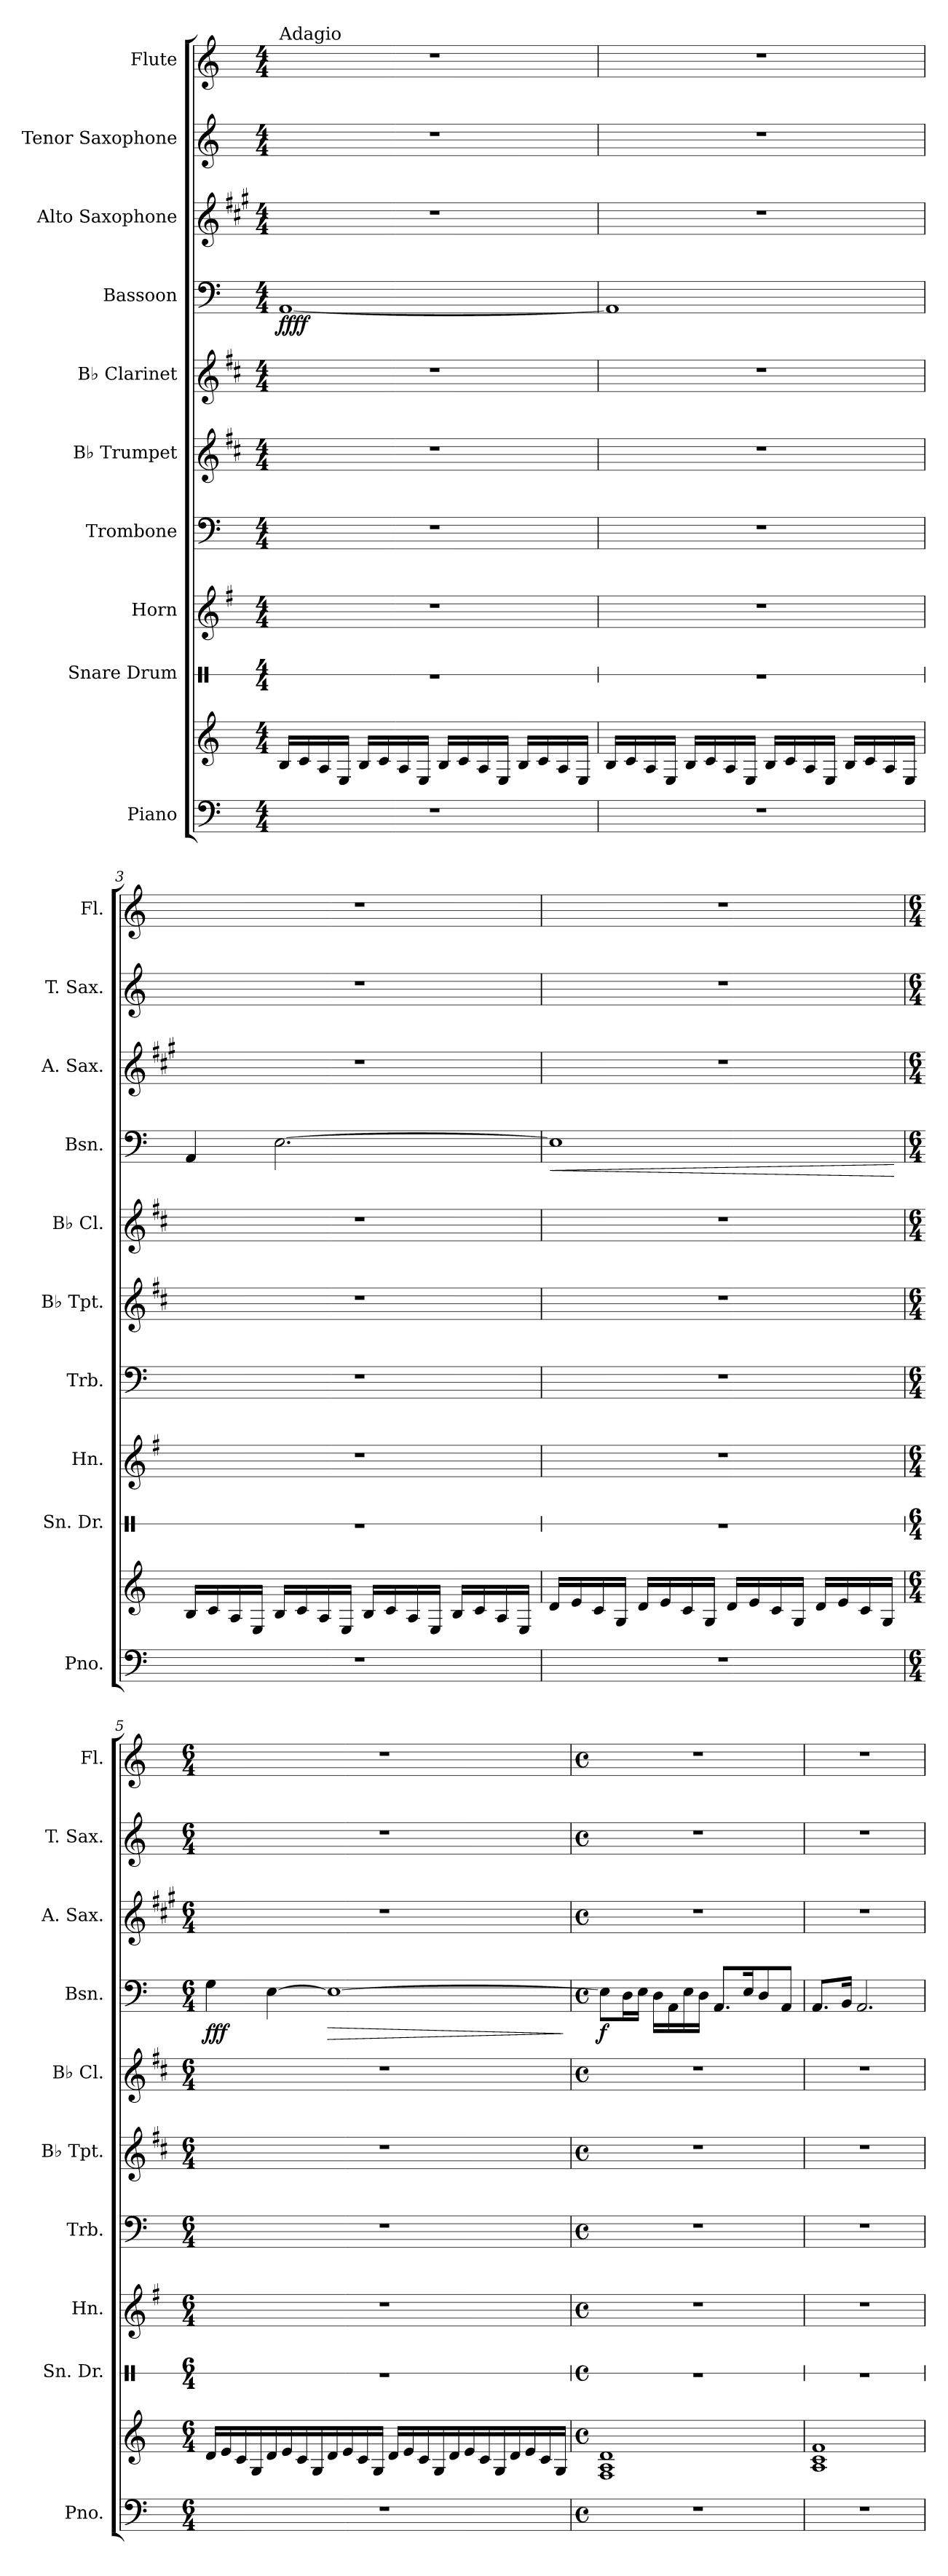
**kern	**kern	**kern	**kern	**kern	**kern	**kern	**kern	**dynam	**kern	**kern	**kern
*part10	*part10	*part9	*part8	*part7	*part6	*part5	*part4	*part4	*part3	*part2	*part1
*staff11	*staff10	*staff9	*staff8	*staff7	*staff6	*staff5	*staff4	*staff4	*staff3	*staff2	*staff1
*I"Piano	*	*I"Snare Drum	*I"Horn	*I"Trombone	*I"B♭ Trumpet	*I"B♭ Clarinet	*I"Bassoon	*	*I"Alto Saxophone	*I"Tenor Saxophone	*I"Flute
*I'Pno.	*	*I'Sn. Dr.	*I'Hn.	*I'Trb.	*I'B♭ Tpt.	*I'B♭ Cl.	*I'Bsn.	*	*I'A. Sax.	*I'T. Sax.	*I'Fl.
*	*	*stria1	*	*	*	*	*	*	*	*	*
*clefF4	*clefG2	*clefX	*clefG2	*clefF4	*clefG2	*clefG2	*clefF4	*	*clefG2	*clefG2	*clefG2
*	*	*	*ITrd4c7	*	*ITrd1c2	*ITrd1c2	*	*	*ITrd5c9	*ITrd8c14	*
*k[]	*k[]	*k[]	*k[]	*k[]	*k[]	*k[]	*k[]	*	*k[]	*k[]	*k[]
*C:	*C:	*C:	*C:	*C:	*C:	*C:	*C:	*	*C:	*C:	*C:
*M4/4	*M4/4	*M4/4	*M4/4	*M4/4	*M4/4	*M4/4	*M4/4	*	*M4/4	*M4/4	*M4/4
=1	=1	=1	=1	=1	=1	=1	=1	=1	=1	=1	=1
!	!	!	!	!	!	!	!	!	!	!	!LO:TX:a:t=Adagio
!	!	!	!	!	!	!	!	!LO:DY:b	!	!	!
!	!	!	!	!	!	!	!	!LO:DY:n=1:b	!	!	!
1r	16B/LL	1r	1r	1r	1r	1r	[1AA	f fff	1r	1r	1r
.	16c/	.	.	.	.	.	.	.	.	.	.
.	16A/	.	.	.	.	.	.	.	.	.	.
.	16E/JJ	.	.	.	.	.	.	.	.	.	.
.	16B/LL	.	.	.	.	.	.	.	.	.	.
.	16c/	.	.	.	.	.	.	.	.	.	.
.	16A/	.	.	.	.	.	.	.	.	.	.
.	16E/JJ	.	.	.	.	.	.	.	.	.	.
.	16B/LL	.	.	.	.	.	.	.	.	.	.
.	16c/	.	.	.	.	.	.	.	.	.	.
.	16A/	.	.	.	.	.	.	.	.	.	.
.	16E/JJ	.	.	.	.	.	.	.	.	.	.
.	16B/LL	.	.	.	.	.	.	.	.	.	.
.	16c/	.	.	.	.	.	.	.	.	.	.
.	16A/	.	.	.	.	.	.	.	.	.	.
.	16E/JJ	.	.	.	.	.	.	.	.	.	.
=2	=2	=2	=2	=2	=2	=2	=2	=2	=2	=2	=2
1r	16B/LL	1r	1r	1r	1r	1r	1AA]	.	1r	1r	1r
.	16c/	.	.	.	.	.	.	.	.	.	.
.	16A/	.	.	.	.	.	.	.	.	.	.
.	16E/JJ	.	.	.	.	.	.	.	.	.	.
.	16B/LL	.	.	.	.	.	.	.	.	.	.
.	16c/	.	.	.	.	.	.	.	.	.	.
.	16A/	.	.	.	.	.	.	.	.	.	.
.	16E/JJ	.	.	.	.	.	.	.	.	.	.
.	16B/LL	.	.	.	.	.	.	.	.	.	.
.	16c/	.	.	.	.	.	.	.	.	.	.
.	16A/	.	.	.	.	.	.	.	.	.	.
.	16E/JJ	.	.	.	.	.	.	.	.	.	.
.	16B/LL	.	.	.	.	.	.	.	.	.	.
.	16c/	.	.	.	.	.	.	.	.	.	.
.	16A/	.	.	.	.	.	.	.	.	.	.
.	16E/JJ	.	.	.	.	.	.	.	.	.	.
!!LO:PB:g=z
=3	=3	=3	=3	=3	=3	=3	=3	=3	=3	=3	=3
1r	16B/LL	1r	1r	1r	1r	1r	4AA/	.	1r	1r	1r
.	16c/	.	.	.	.	.	.	.	.	.	.
.	16A/	.	.	.	.	.	.	.	.	.	.
.	16E/JJ	.	.	.	.	.	.	.	.	.	.
.	16B/LL	.	.	.	.	.	[2.E\	.	.	.	.
.	16c/	.	.	.	.	.	.	.	.	.	.
.	16A/	.	.	.	.	.	.	.	.	.	.
.	16E/JJ	.	.	.	.	.	.	.	.	.	.
.	16B/LL	.	.	.	.	.	.	.	.	.	.
.	16c/	.	.	.	.	.	.	.	.	.	.
.	16A/	.	.	.	.	.	.	.	.	.	.
.	16E/JJ	.	.	.	.	.	.	.	.	.	.
.	16B/LL	.	.	.	.	.	.	.	.	.	.
.	16c/	.	.	.	.	.	.	.	.	.	.
.	16A/	.	.	.	.	.	.	.	.	.	.
.	16E/JJ	.	.	.	.	.	.	.	.	.	.
=4	=4	=4	=4	=4	=4	=4	=4	=4	=4	=4	=4
!	!	!	!	!	!	!	!	!LO:HP:b	!	!	!
1r	16d/LL	1r	1r	1r	1r	1r	1E]	<	1r	1r	1r
.	16e/	.	.	.	.	.	.	.	.	.	.
.	16c/	.	.	.	.	.	.	.	.	.	.
.	16G/JJ	.	.	.	.	.	.	.	.	.	.
.	16d/LL	.	.	.	.	.	.	.	.	.	.
.	16e/	.	.	.	.	.	.	.	.	.	.
.	16c/	.	.	.	.	.	.	.	.	.	.
.	16G/JJ	.	.	.	.	.	.	.	.	.	.
.	16d/LL	.	.	.	.	.	.	.	.	.	.
.	16e/	.	.	.	.	.	.	.	.	.	.
.	16c/	.	.	.	.	.	.	.	.	.	.
.	16G/JJ	.	.	.	.	.	.	.	.	.	.
.	16d/LL	.	.	.	.	.	.	.	.	.	.
.	16e/	.	.	.	.	.	.	.	.	.	.
.	16c/	.	.	.	.	.	.	.	.	.	.
.	16G/JJ	.	.	.	.	.	.	.	.	.	.
.	.	.	.	.	.	.	.	[	.	.	.
!!LO:PB:g=z
=5	=5	=5	=5	=5	=5	=5	=5	=5	=5	=5	=5
*M6/4	*M6/4	*M6/4	*M6/4	*M6/4	*M6/4	*M6/4	*M6/4	*	*M6/4	*M6/4	*M6/4
!	!	!	!	!	!	!	!	!LO:DY:b	!	!	!
1.r	16d/LL	1.r	1.r	1.r	1.r	1.r	4G\	fff	1.r	1.r	1.r
.	16e/	.	.	.	.	.	.	.	.	.	.
.	16c/	.	.	.	.	.	.	.	.	.	.
.	16G/	.	.	.	.	.	.	.	.	.	.
.	16d/	.	.	.	.	.	[4E\	.	.	.	.
.	16e/	.	.	.	.	.	.	.	.	.	.
.	16c/	.	.	.	.	.	.	.	.	.	.
.	16G/	.	.	.	.	.	.	.	.	.	.
!	!	!	!	!	!	!	!	!LO:HP:b	!	!	!
.	16d/	.	.	.	.	.	1E_	>	.	.	.
.	16e/	.	.	.	.	.	.	.	.	.	.
.	16c/	.	.	.	.	.	.	.	.	.	.
.	16G/JJ	.	.	.	.	.	.	.	.	.	.
.	16d/LL	.	.	.	.	.	.	.	.	.	.
.	16e/	.	.	.	.	.	.	.	.	.	.
.	16c/	.	.	.	.	.	.	.	.	.	.
.	16G/	.	.	.	.	.	.	.	.	.	.
.	16d/	.	.	.	.	.	.	.	.	.	.
.	16e/	.	.	.	.	.	.	.	.	.	.
.	16c/	.	.	.	.	.	.	.	.	.	.
.	16G/	.	.	.	.	.	.	.	.	.	.
.	16d/	.	.	.	.	.	.	.	.	.	.
.	16e/	.	.	.	.	.	.	.	.	.	.
.	16c/	.	.	.	.	.	.	.	.	.	.
.	16G/JJ	.	.	.	.	.	.	.	.	.	.
.	.	.	.	.	.	.	.	]	.	.	.
=6	=6	=6	=6	=6	=6	=6	=6	=6	=6	=6	=6
*M4/4	*M4/4	*M4/4	*M4/4	*M4/4	*M4/4	*M4/4	*M4/4	*	*M4/4	*M4/4	*M4/4
*met(c)	*met(c)	*met(c)	*met(c)	*met(c)	*met(c)	*met(c)	*met(c)	*	*met(c)	*met(c)	*met(c)
!	!	!	!	!	!	!	!	!LO:DY:b	!	!	!
1r	1F 1A 1d	1r	1r	1r	1r	1r	8E\L]	f	1r	1r	1r
.	.	.	.	.	.	.	16D\L	.	.	.	.
.	.	.	.	.	.	.	16E\JJ	.	.	.	.
.	.	.	.	.	.	.	16D\LL	.	.	.	.
.	.	.	.	.	.	.	16AA\	.	.	.	.
.	.	.	.	.	.	.	16E\	.	.	.	.
.	.	.	.	.	.	.	16D\JJ	.	.	.	.
.	.	.	.	.	.	.	8.AA/L	.	.	.	.
.	.	.	.	.	.	.	16E/K	.	.	.	.
.	.	.	.	.	.	.	8D/	.	.	.	.
.	.	.	.	.	.	.	8AA/J	.	.	.	.
!!LO:PB:g=z
=7	=7	=7	=7	=7	=7	=7	=7	=7	=7	=7	=7
1r	1A 1c 1f	1r	1r	1r	1r	1r	8.AA/L	.	1r	1r	1r
.	.	.	.	.	.	.	16BB/Jk	.	.	.	.
.	.	.	.	.	.	.	2.AA/	.	.	.	.
=	=	=	=	=	=	=	=	=	=	=	=
*-	*-	*-	*-	*-	*-	*-	*-	*-	*-	*-	*-
